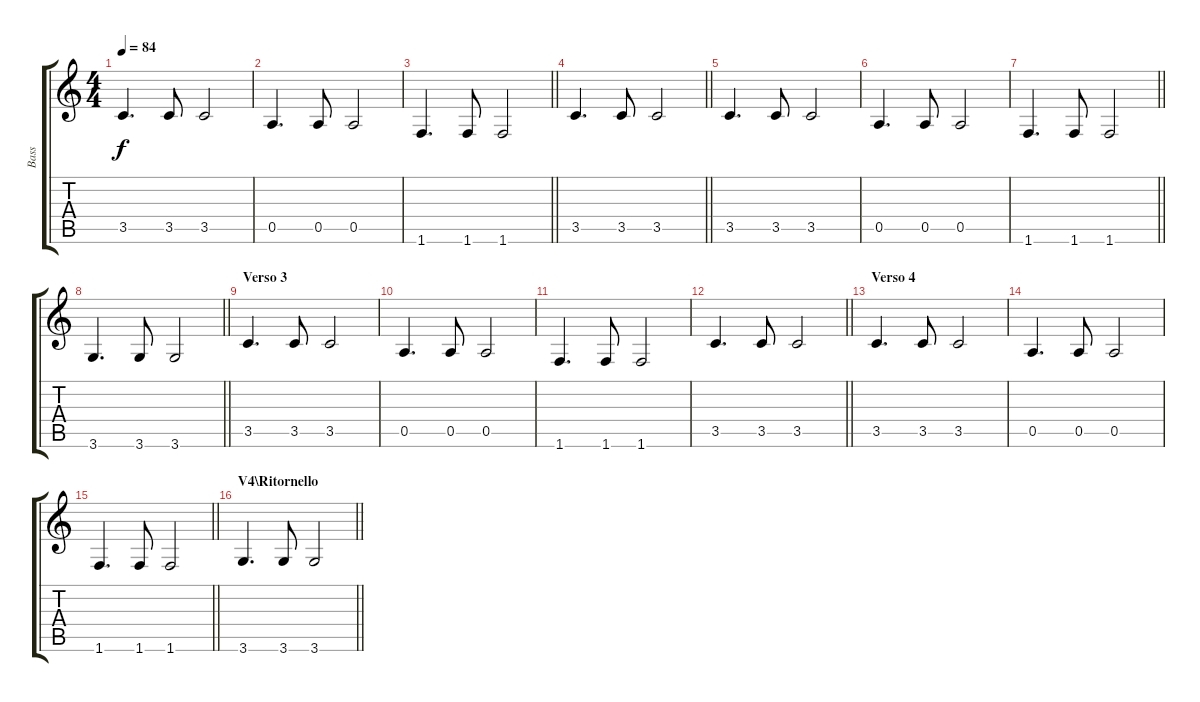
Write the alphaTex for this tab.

\track ("Bass " "Bass ") {instrument electricbassfinger}
\staff {score tabs}
\tuning (E4 B3 G3 D3 A2 E2) {hide}
\ts (4 4)
\tempo 84
\clef g2
\ks c
3.5.4{d dy f} 3.5.8 3.5.2 |
0.5.4{d} 0.5.8 0.5.2 |
\barLineRight lightlight
1.6.4{d} 1.6.8 1.6.2 |
\barLineRight lightlight
3.5.4{d} 3.5.8 3.5.2 |
3.5.4{d} 3.5.8 3.5.2 |
0.5.4{d} 0.5.8 0.5.2 |
\barLineRight lightlight
1.6.4{d} 1.6.8 1.6.2 |
\barLineRight lightlight
3.6.4{d} 3.6.8 3.6.2 |
\section ("" "Verso 3")
3.5.4{d} 3.5.8 3.5.2 |
0.5.4{d} 0.5.8 0.5.2 |
1.6.4{d} 1.6.8 1.6.2 |
\barLineRight lightlight
3.5.4{d} 3.5.8 3.5.2 |
\section ("" "Verso 4")
3.5.4{d} 3.5.8 3.5.2 |
0.5.4{d} 0.5.8 0.5.2 |
\barLineRight lightlight
1.6.4{d} 1.6.8 1.6.2 |
\section ("" "V4\\Ritornello")
\barLineRight lightlight
3.6.4{d} 3.6.8 3.6.2
